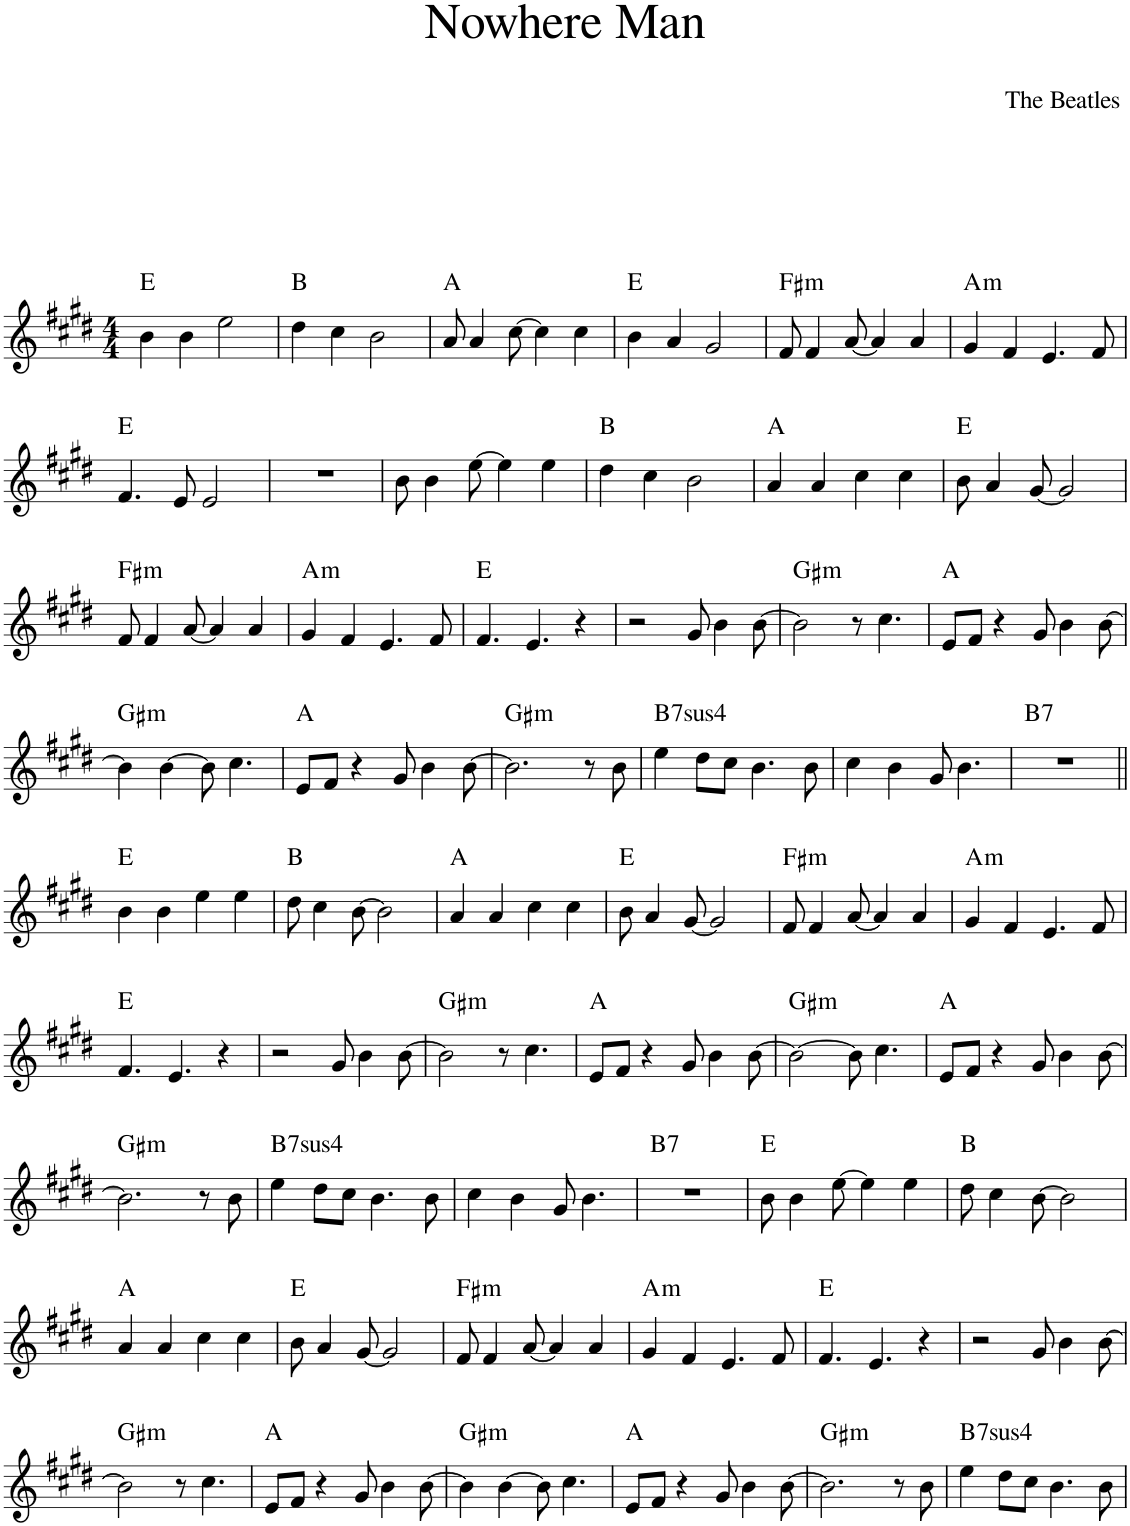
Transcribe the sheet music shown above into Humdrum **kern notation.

**kern	**harte
*part1	*part1
*staff1	*
*I"Piano	*
*I'Pno.	*
*clefG2	*
*k[f#c#g#d#]	*
*M4/4	*
=1	=1
4b\	E:maj
4b\	.
2ee\	.
=2	=2
4dd#\	B:maj
4cc#\	.
2b\	.
=3	=3
8a/	A:maj
4a/	.
[8cc#\	.
4cc#\]	.
4cc#\	.
=4	=4
4b\	E:maj
4a/	.
2g#/	.
=5	=5
!	!LO:H:kt=m
8f#/	F#:min
4f#/	.
[8a/	.
4a/]	.
4a/	.
=6	=6
!	!LO:H:kt=m
4g#/	A:min
4f#/	.
4.e/	.
8f#/	.
!!LO:LB:g=z
=7	=7
4.f#/	E:maj
8e/	.
2e/	.
=8	=8
1r	.
=9	=9
8b\	.
4b\	.
[8ee\	.
4ee\]	.
4ee\	.
=10	=10
4dd#\	B:maj
4cc#\	.
2b\	.
=11	=11
4a/	A:maj
4a/	.
4cc#\	.
4cc#\	.
=12	=12
8b\	E:maj
4a/	.
[8g#/	.
2g#/]	.
!!LO:LB:g=z
=13	=13
!	!LO:H:kt=m
8f#/	F#:min
4f#/	.
[8a/	.
4a/]	.
4a/	.
=14	=14
!	!LO:H:kt=m
4g#/	A:min
4f#/	.
4.e/	.
8f#/	.
=15	=15
4.f#/	E:maj
4.e/	.
4r	.
=16	=16
2r	.
8g#/	.
4b\	.
[8b\	.
=17	=17
!	!LO:H:kt=m
2b\]	G#:min
8r	.
4.cc#\	.
=18	=18
8e/L	A:maj
8f#/J	.
4r	.
8g#/	.
4b\	.
[8b\	.
!!LO:LB:g=z
=19	=19
!	!LO:H:kt=m
4b\]	G#:min
[4b\	.
8b\]	.
4.cc#\	.
=20	=20
8e/L	A:maj
8f#/J	.
4r	.
8g#/	.
4b\	.
[8b\	.
=21	=21
!	!LO:H:kt=m
2.b\]	G#:min
8r	.
8b\	.
=22	=22
!	!LO:H:kt=74
4ee\	B:sus4(7)
8dd#\L	.
8cc#\J	.
4.b\	.
8b\	.
=23	=23
4cc#\	.
4b\	.
8g#/	.
4.b\	.
=24	=24
!	!LO:H:kt=7
1r	B:7
!!LO:LB:g=z
=25||	=25||
4b\	E:maj
4b\	.
4ee\	.
4ee\	.
=26	=26
8dd#\	B:maj
4cc#\	.
[8b\	.
2b\]	.
=27	=27
4a/	A:maj
4a/	.
4cc#\	.
4cc#\	.
=28	=28
8b\	E:maj
4a/	.
[8g#/	.
2g#/]	.
=29	=29
!	!LO:H:kt=m
8f#/	F#:min
4f#/	.
[8a/	.
4a/]	.
4a/	.
=30	=30
!	!LO:H:kt=m
4g#/	A:min
4f#/	.
4.e/	.
8f#/	.
!!LO:LB:g=z
=31	=31
4.f#/	E:maj
4.e/	.
4r	.
=32	=32
2r	.
8g#/	.
4b\	.
[8b\	.
=33	=33
!	!LO:H:kt=m
2b\]	G#:min
8r	.
4.cc#\	.
=34	=34
8e/L	A:maj
8f#/J	.
4r	.
8g#/	.
4b\	.
[8b\	.
=35	=35
!	!LO:H:kt=m
2b\_	G#:min
8b\]	.
4.cc#\	.
=36	=36
8e/L	A:maj
8f#/J	.
4r	.
8g#/	.
4b\	.
[8b\	.
!!LO:LB:g=z
=37	=37
!	!LO:H:kt=m
2.b\]	G#:min
8r	.
8b\	.
=38	=38
!	!LO:H:kt=74
4ee\	B:sus4(7)
8dd#\L	.
8cc#\J	.
4.b\	.
8b\	.
=39	=39
4cc#\	.
4b\	.
8g#/	.
4.b\	.
=40	=40
!	!LO:H:kt=7
1r	B:7
=41	=41
8b\	E:maj
4b\	.
[8ee\	.
4ee\]	.
4ee\	.
=42	=42
8dd#\	B:maj
4cc#\	.
[8b\	.
2b\]	.
!!LO:LB:g=z
=43	=43
4a/	A:maj
4a/	.
4cc#\	.
4cc#\	.
=44	=44
8b\	E:maj
4a/	.
[8g#/	.
2g#/]	.
=45	=45
!	!LO:H:kt=m
8f#/	F#:min
4f#/	.
[8a/	.
4a/]	.
4a/	.
=46	=46
!	!LO:H:kt=m
4g#/	A:min
4f#/	.
4.e/	.
8f#/	.
=47	=47
4.f#/	E:maj
4.e/	.
4r	.
=48	=48
2r	.
8g#/	.
4b\	.
[8b\	.
!!LO:LB:g=z
=49	=49
!	!LO:H:kt=m
2b\]	G#:min
8r	.
4.cc#\	.
=50	=50
8e/L	A:maj
8f#/J	.
4r	.
8g#/	.
4b\	.
[8b\	.
=51	=51
!	!LO:H:kt=m
4b\]	G#:min
[4b\	.
8b\]	.
4.cc#\	.
=52	=52
8e/L	A:maj
8f#/J	.
4r	.
8g#/	.
4b\	.
[8b\	.
=53	=53
!	!LO:H:kt=m
2.b\]	G#:min
8r	.
8b\	.
=54	=54
!	!LO:H:kt=74
4ee\	B:sus4(7)
8dd#\L	.
8cc#\J	.
4.b\	.
8b\	.
=	=
*-	*-
